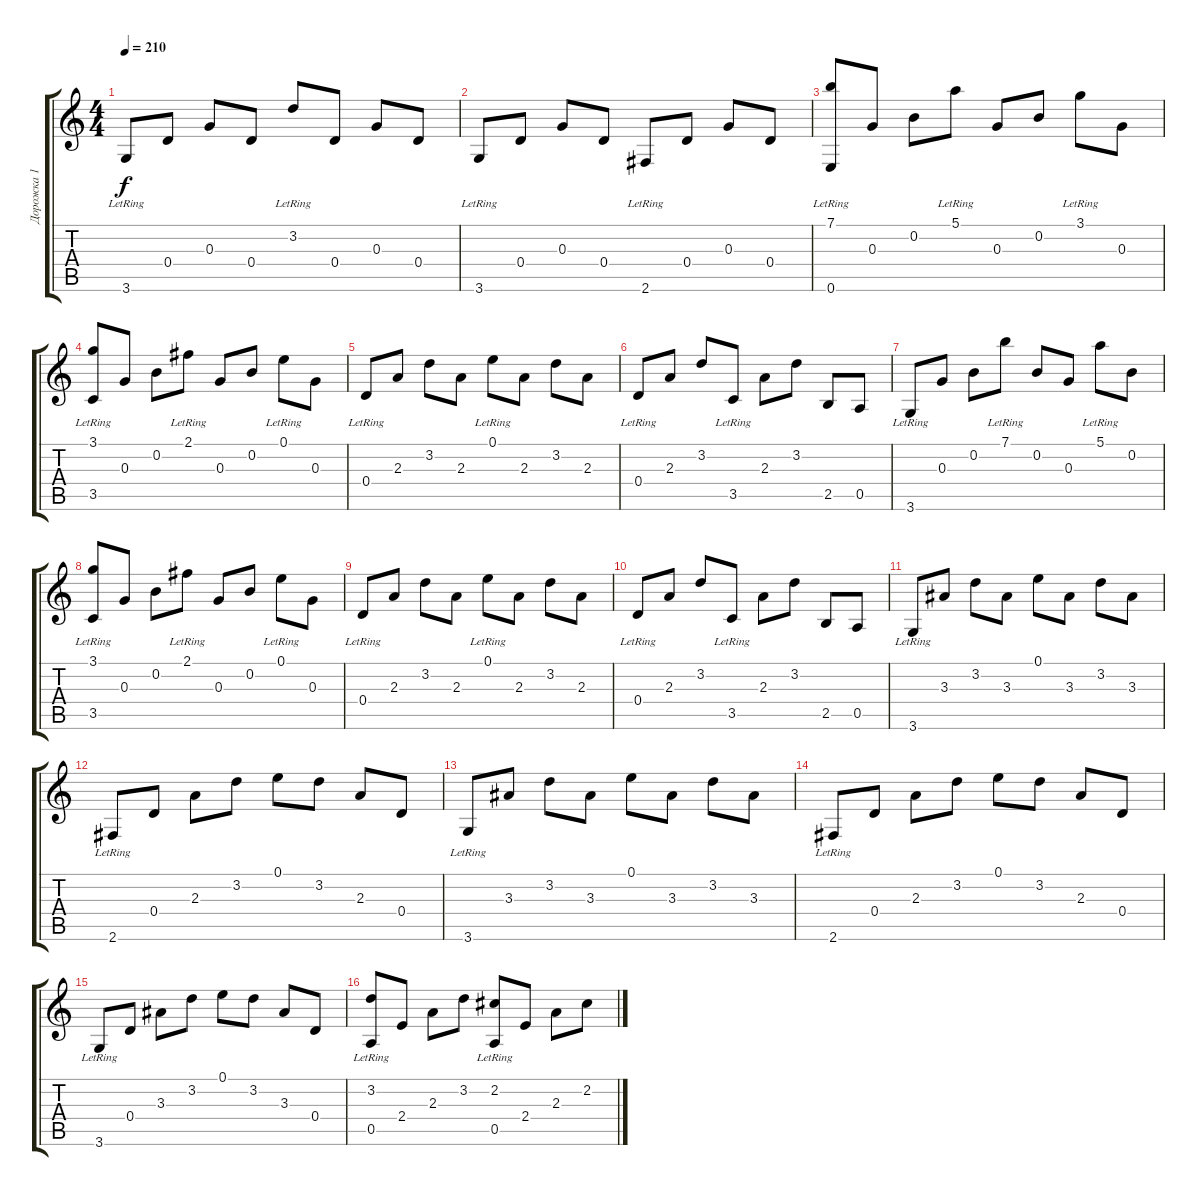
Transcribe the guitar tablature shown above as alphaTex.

\track ("Дорожка 1" "Дорожка 1") {instrument acousticguitarsteel}
\staff {score tabs}
\tuning (E4 B3 G3 D3 A2 E2) {hide}
\ts (4 4)
\tempo 210
\clef g2
\ks c
3.6{lr}.8{dy f} 0.4.8 0.3.8 0.4.8 3.2{lr}.8 0.4.8 0.3.8 0.4.8 |
3.6{lr}.8 0.4.8 0.3.8 0.4.8 2.6{lr}.8 0.4.8 0.3.8 0.4.8 |
(7.1{lr} 0.6{lr}).8 0.3.8 0.2.8 5.1{lr}.8 0.3.8 0.2.8 3.1{lr}.8 0.3.8 |
(3.1{lr} 3.5{lr}).8 0.3.8 0.2.8 2.1{lr}.8 0.3.8 0.2.8 0.1{lr}.8 0.3.8 |
0.4{lr}.8 2.3.8 3.2.8 2.3.8 0.1{lr}.8 2.3.8 3.2.8 2.3.8 |
0.4{lr}.8 2.3.8 3.2.8 3.5{lr}.8 2.3.8 3.2.8 2.5.8 0.5.8 |
3.6{lr}.8 0.3.8 0.2.8 7.1{lr}.8 0.2.8 0.3.8 5.1{lr}.8 0.2.8 |
(3.1{lr} 3.5{lr}).8 0.3.8 0.2.8 2.1{lr}.8 0.3.8 0.2.8 0.1{lr}.8 0.3.8 |
0.4{lr}.8 2.3.8 3.2.8 2.3.8 0.1{lr}.8 2.3.8 3.2.8 2.3.8 |
0.4{lr}.8 2.3.8 3.2.8 3.5{lr}.8 2.3.8 3.2.8 2.5.8 0.5.8 |
3.6{lr}.8 3.3.8 3.2.8 3.3.8 0.1.8 3.3.8 3.2.8 3.3.8 |
2.6{lr}.8 0.4.8 2.3.8 3.2.8 0.1.8 3.2.8 2.3.8 0.4.8 |
3.6{lr}.8 3.3.8 3.2.8 3.3.8 0.1.8 3.3.8 3.2.8 3.3.8 |
2.6{lr}.8 0.4.8 2.3.8 3.2.8 0.1.8 3.2.8 2.3.8 0.4.8 |
3.6{lr}.8 0.4.8 3.3.8 3.2.8 0.1.8 3.2.8 3.3.8 0.4.8 |
(3.2{lr} 0.5{lr}).8 2.4.8 2.3.8 3.2.8 (2.2{lr} 0.5{lr}).8 2.4.8 2.3.8 2.2.8
